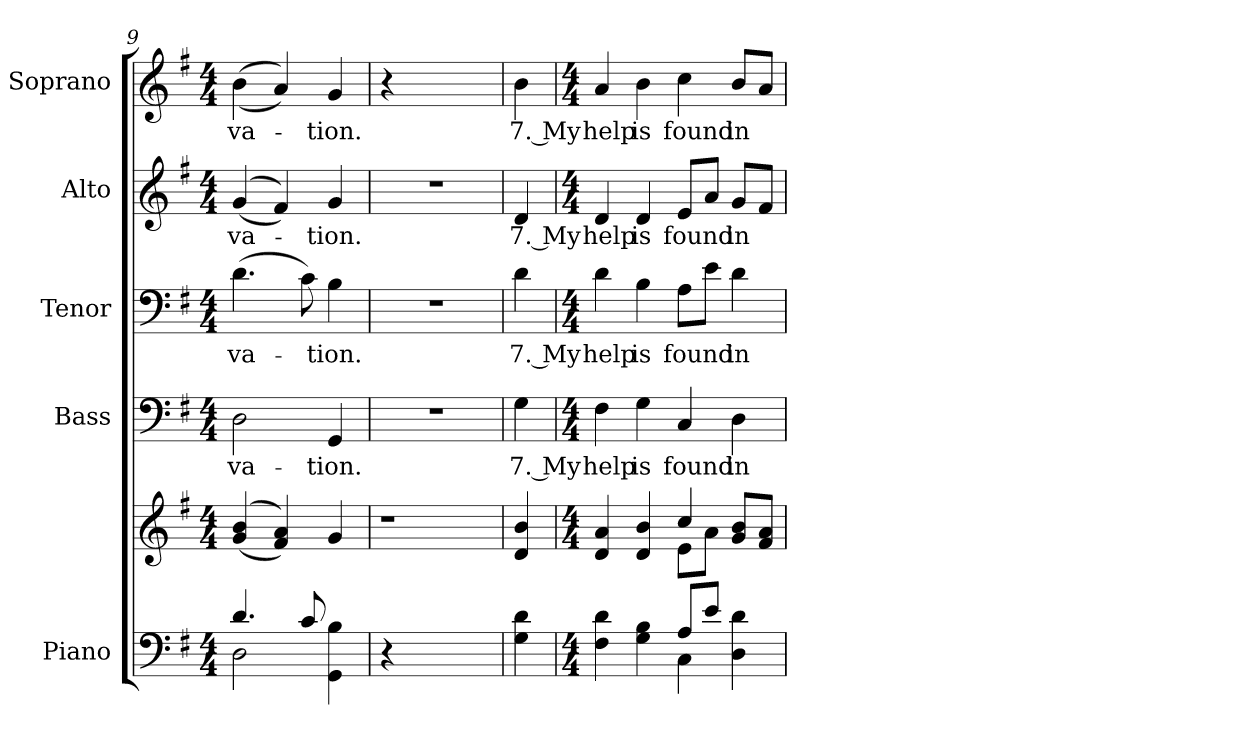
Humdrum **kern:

**kern	**kern	**kern	**text	**kern	**text	**kern	**text	**kern	**text
*part5	*part5	*part4	*part4	*part3	*part3	*part2	*part2	*part1	*part1
*staff6	*staff5	*staff4	*staff4	*staff3	*staff3	*staff2	*staff2	*staff1	*staff1
*I"Piano	*	*I"Bass	*	*I"Tenor	*	*I"Alto	*	*I"Soprano	*
*I'Pno.	*	*I'B.	*	*I'T.	*	*I'A.	*	*I'S.	*
*clefF4	*clefG2	*clefF4	*	*clefF4	*	*clefG2	*	*clefG2	*
*k[f#]	*k[f#]	*k[f#]	*	*k[f#]	*	*k[f#]	*	*k[f#]	*
*G:	*G:	*G:	*	*G:	*	*G:	*	*G:	*
*M4/4	*M4/4	*M4/4	*	*M4/4	*	*M4/4	*	*M4/4	*
=9	=9	=9	=9	=9	=9	=9	=9	=9	=9
*^	*	*	*	*	*	*	*	*	*
!	!	!	!	!LO:LY:b:color=#000000	!	!	!	!	!	!
!	!	!	!	!	!	!LO:LY:b:color=#000000	!	!	!	!
!	!	!	!	!	!	!	!	!LO:LY:b:color=#000000	!	!
!	!	!	!	!	!	!	!	!	!	!LO:LY:b:color=#000000
4.di/	2Di\	((4gi/ 4bi	2Di\	-va-	(4.di\	-va-	((4gi/	-va-	((4bi\	-va-
.	.	4f#i/ 4ai))	.	.	.	.	4f#i/))	.	4ai/))	.
8ci/	.	.	.	.	8ci\)	.	.	.	.	.
!	!	!	!	!LO:LY:b:color=#000000	!	!	!	!	!	!
!	!	!	!	!	!	!LO:LY:b:color=#000000	!	!	!	!
!	!	!	!	!	!	!	!	!LO:LY:b:color=#000000	!	!
!	!	!	!	!	!	!	!	!	!	!LO:LY:b:color=#000000
4GGi\ 4Bi	4ryy	4gi/	4GGi/	-tion.	4Bi\	-tion.	4gi/	-tion.	4gi/	-tion.
=10	=10	=10	=10	=10	=10	=10	=10	=10	=10	=10
!LO:N:vis=1	!	!LO:N:vis=1	!LO:N:vis=1	!	!LO:N:vis=1	!	!LO:N:vis=1	!	!	!
*v	*v	*	*	*	*	*	*	*	*	*
4r	4r	1r	.	1r	.	1r	.	4r	.
2.ryy	2.ryy	.	.	.	.	.	.	2.ryy	.
=11	=11	=11	=11	=11	=11	=11	=11	=11	=11
!	!	!	!LO:LY:b:color=#000000	!	!	!	!	!	!
!	!	!	!	!	!LO:LY:b:color=#000000	!	!	!	!
!	!	!	!	!	!	!	!LO:LY:b:color=#000000	!	!
!	!	!	!	!	!	!	!	!	!LO:LY:b:color=#000000
4Gi\ 4di	4di/ 4bi	4Gi\	7. My	4di\	7. My	4di/	7. My	4bi\	7. My
=12	=12	=12	=12	=12	=12	=12	=12	=12	=12
*M4/4	*M4/4	*M4/4	*	*M4/4	*	*M4/4	*	*M4/4	*
*^	*^	*	*	*	*	*	*	*	*
!	!	!	!	!	!LO:LY:b:color=#000000	!	!	!	!	!	!
!	!	!	!	!	!	!	!LO:LY:b:color=#000000	!	!	!	!
!	!	!	!	!	!	!	!	!	!LO:LY:b:color=#000000	!	!
!	!	!	!	!	!	!	!	!	!	!	!LO:LY:b:color=#000000
4F#i\ 4di	2ryy	4di/ 4ai	2ryy	4F#i\	help	4di\	help	4di/	help	4ai/	help
!	!	!	!	!	!LO:LY:b:color=#000000	!	!	!	!	!	!
!	!	!	!	!	!	!	!LO:LY:b:color=#000000	!	!	!	!
!	!	!	!	!	!	!	!	!	!LO:LY:b:color=#000000	!	!
!	!	!	!	!	!	!	!	!	!	!	!LO:LY:b:color=#000000
4Gi\ 4Bi	.	4di/ 4bi	.	4Gi\	is	4Bi\	is	4di/	is	4bi\	is
!	!	!	!	!	!LO:LY:b:color=#000000	!	!	!	!	!	!
!	!	!	!	!	!	!	!LO:LY:b:color=#000000	!	!	!	!
!	!	!	!	!	!	!	!	!	!LO:LY:b:color=#000000	!	!
!	!	!	!	!	!	!	!	!	!	!	!LO:LY:b:color=#000000
8Ai/L	4Ci\	4cci/	8ei\L	4Ci/	found	8Ai\L	found	8ei/L	found	4cci\	found
8ei/J	.	.	8ai\J	.	.	8ei\J	.	8ai/J	.	.	.
!	!	!	!	!	!LO:LY:b:color=#000000	!	!	!	!	!	!
!	!	!	!	!	!	!	!LO:LY:b:color=#000000	!	!	!	!
!	!	!	!	!	!	!	!	!	!LO:LY:b:color=#000000	!	!
!	!	!	!	!	!	!	!	!	!	!	!LO:LY:b:color=#000000
4Di\ 4di	4ryy	8gi/ 8biL	4ryy	4Di\	in	4di\	in	8gi/L	in	8bi/L	in
.	.	8f#i/ 8aiJ	.	.	.	.	.	8f#i/J	.	8ai/J	.
*v	*v	*	*	*	*	*	*	*	*	*	*
*	*v	*v	*	*	*	*	*	*	*	*
=	=	=	=	=	=	=	=	=	=
*-	*-	*-	*-	*-	*-	*-	*-	*-	*-
